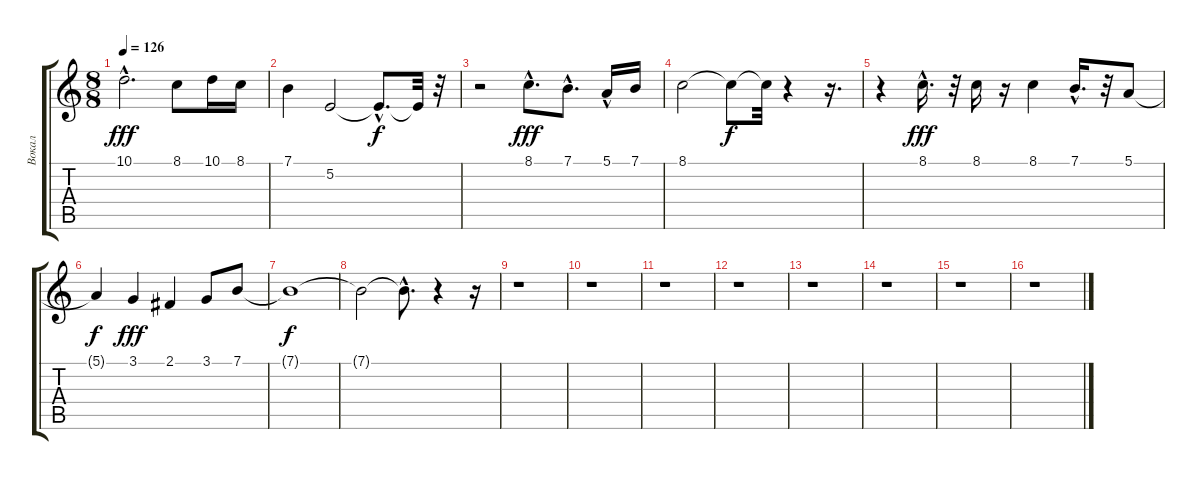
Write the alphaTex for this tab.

\track ("Вокал" "Вокал") {instrument violin}
\staff {score tabs}
\tuning (E4 B3 G3 D3 A2 E2) {hide}
\ts (8 8)
\tempo 126
\clef g2
\ks c
10.1{hac}.2{d dy fff} 8.1.8 10.1.16 8.1.16 |
7.1.4 5.2.2 5.2{hac t}.8{d dy f} 5.2{t}.32 r.32 |
r.2 8.1{hac}.8{d dy fff} 7.1{hac}.8{d} 5.1{hac}.16 7.1.16 |
8.1.2 8.1{t}.8{dy f} 8.1{t}.32 r.4 r.16{d} |
r.4 8.1{hac}.16{d dy fff} r.32 8.1.16 r.16 8.1.4 7.1{hac}.16{d} r.32 5.1.8 |
5.1{t}.4{dy f} 3.1.4{dy fff} 2.1.4 3.1.8 7.1.8 |
7.1{t}.1{dy f} |
7.1{t}.2 7.1{hac t}.8{d} r.4 r.16 |
r.1 |
r.1 |
r.1 |
r.1 |
r.1 |
r.1 |
r.1 |
r.1
